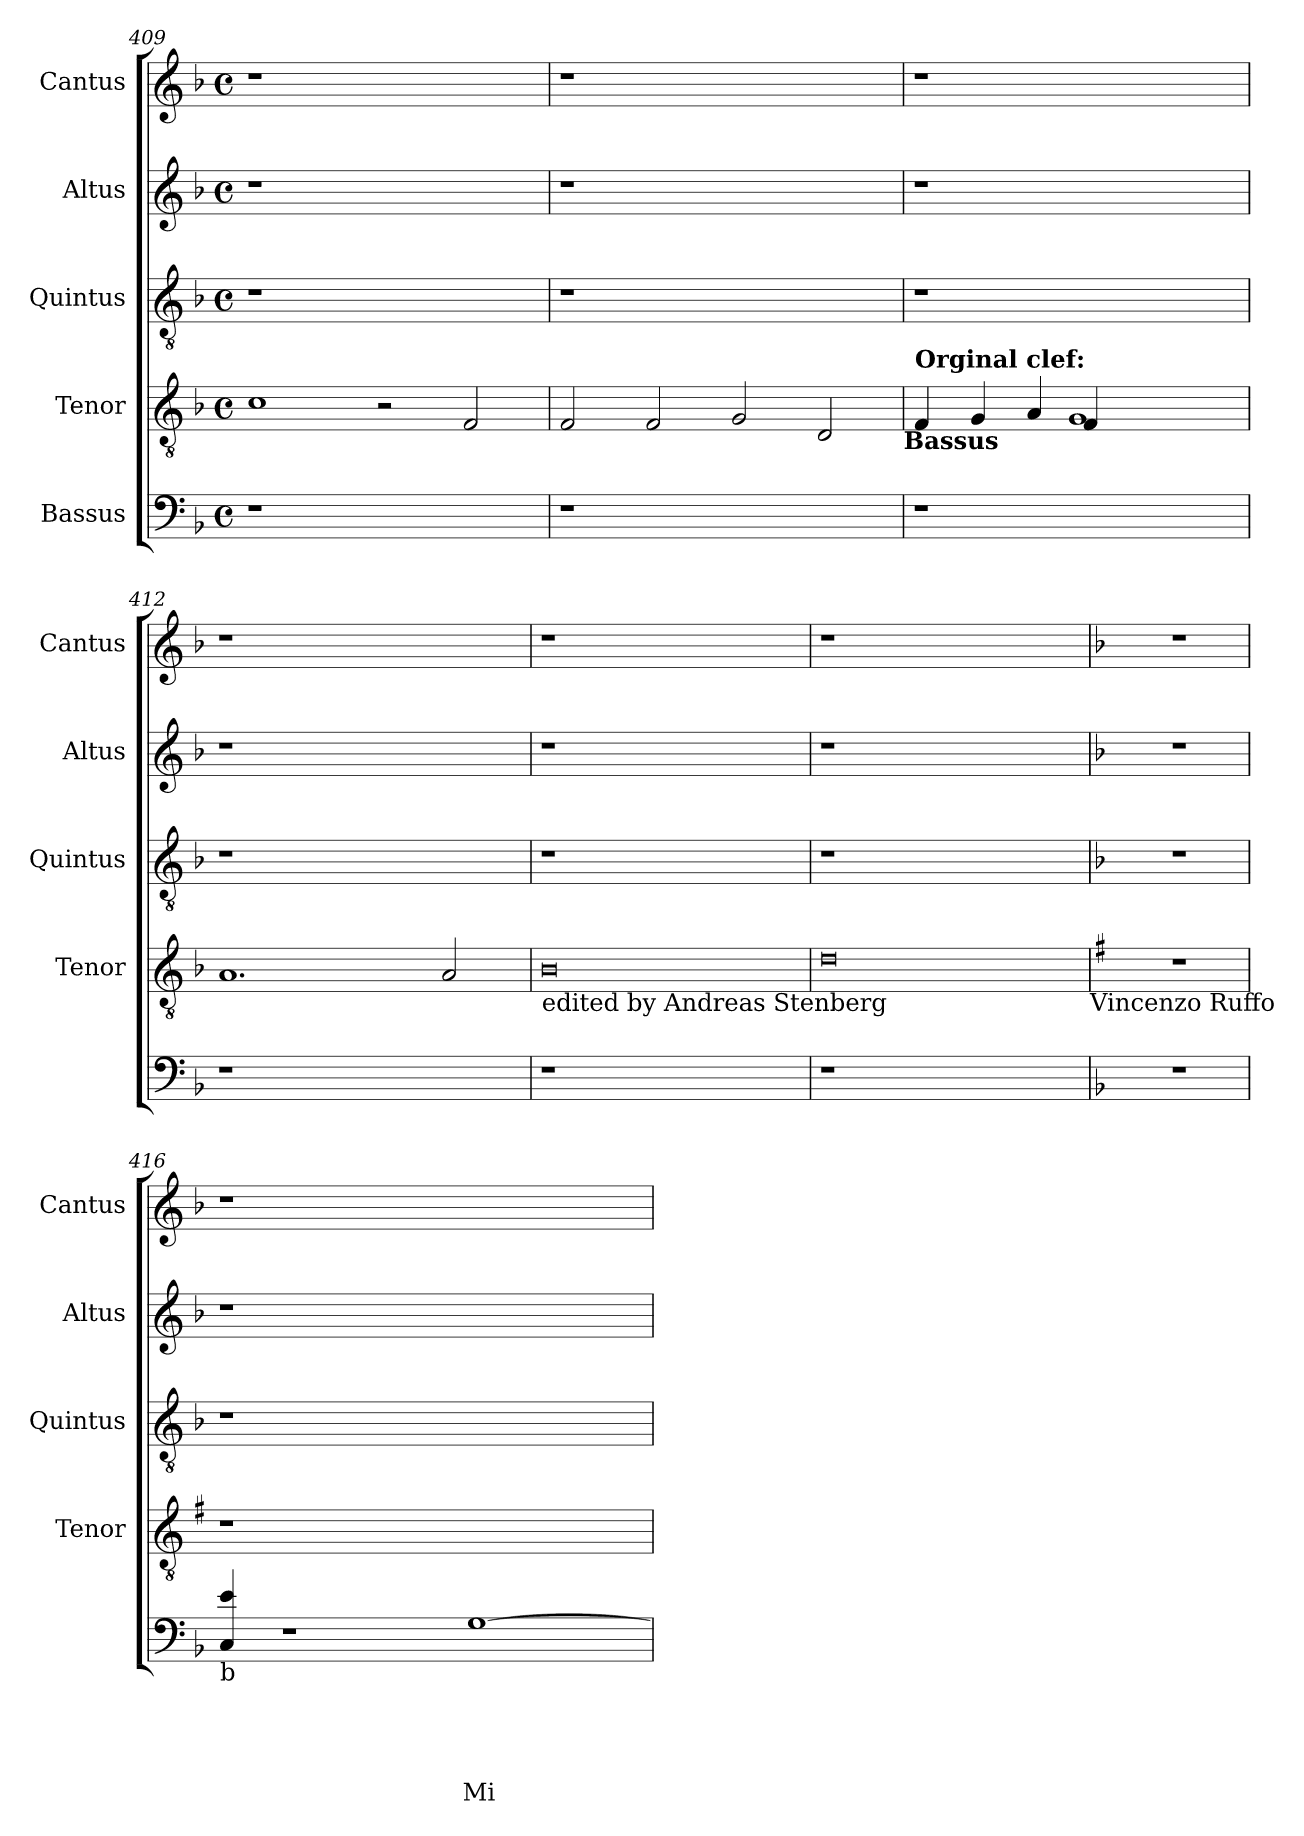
**kern	**text	**text	**text	**text	**text	**kern	**kern	**kern	**kern
*part5	*part5	*part5	*part5	*part5	*part5	*part4	*part3	*part2	*part1
*staff5	*staff5	*staff5	*staff5	*staff5	*staff5	*staff4	*staff3	*staff2	*staff1
*I"Bassus	*	*	*	*	*	*I"Tenor	*I"Quintus	*I"Altus	*I"Cantus
*	*	*	*	*	*	*I'Tenor	*I'Quintus	*I'Altus	*I'Cantus
*clefF4	*	*	*	*	*	*clefGv2	*clefGv2	*clefG2	*clefG2
*k[b-]	*	*	*	*	*	*k[b-]	*k[b-]	*k[b-]	*k[b-]
*F:	*	*	*	*	*	*F:	*F:	*F:	*F:
*M4/4	*	*	*	*	*	*M4/4	*M4/4	*M4/4	*M4/4
*met(c)	*	*	*	*	*	*met(c)	*met(c)	*met(c)	*met(c)
=409	=409	=409	=409	=409	=409	=409	=409	=409	=409
1r	.	.	.	.	.	1c	1r	1r	1r
1ryy	.	.	.	.	.	2r	1ryy	1ryy	1ryy
.	.	.	.	.	.	2F/	.	.	.
=410	=410	=410	=410	=410	=410	=410	=410	=410	=410
1r	.	.	.	.	.	2F/	1r	1r	1r
.	.	.	.	.	.	2F/	.	.	.
1ryy	.	.	.	.	.	2G/	1ryy	1ryy	1ryy
.	.	.	.	.	.	2D/	.	.	.
!	!	!	!	!	!	!LO:TX:b:B:t=Bassus	!	!	!
=411	=411	=411	=411	=411	=411	=411	=411	=411	=411
*	*	*	*	*	*	*^	*	*	*
!	!	!	!	!	!	!LO:TX:a:B:t=Orginal clef&colon;	!	!	!	!
1r	.	.	.	.	.	4F/	2.ryy	1r	1r	1r
.	.	.	.	.	.	4G/	.	.	.	.
.	.	.	.	.	.	4A/	.	.	.	.
.	.	.	.	.	.	4F/	1G	.	.	.
2.ryy	.	.	.	.	.	2.ryy	.	2.ryy	2.ryy	2.ryy
*	*	*	*	*	*	*v	*v	*	*	*
=412	=412	=412	=412	=412	=412	=412	=412	=412	=412
1r	.	.	.	.	.	1.A	1r	1r	1r
1ryy	.	.	.	.	.	.	1ryy	1ryy	1ryy
.	.	.	.	.	.	2A/	.	.	.
=413	=413	=413	=413	=413	=413	=413	=413	=413	=413
!	!	!	!	!	!	!LO:TX:b:t=edited by Andreas Stenberg	!	!	!
1r	.	.	.	.	.	0B-	1r	1r	1r
1ryy	.	.	.	.	.	.	1ryy	1ryy	1ryy
=414	=414	=414	=414	=414	=414	=414	=414	=414	=414
1r	.	.	.	.	.	0d	1r	1r	1r
1ryy	.	.	.	.	.	.	1ryy	1ryy	1ryy
!	!	!	!	!	!	!LO:TX:b:t=Vincenzo Ruffo	!	!	!
=415	=415	=415	=415	=415	=415	=415	=415	=415	=415
*	*	*	*	*	*	*k[f#]	*	*	*
*	*	*	*	*	*	*G:	*	*	*
1r	.	.	.	.	.	1r	1r	1r	1r
!!LO:LB:g=z
=416	=416	=416	=416	=416	=416	=416	=416	=416	=416
!LO:TX:b:t=b	!	!	!	!	!	!	!	!	!
4C/ 4e/	.	.	.	.	.	1r	1r	1r	1r
1r	.	.	.	.	.	.	.	.	.
.	.	.	.	.	.	1ryy	1ryy	1ryy	1ryy
!	!	!	!	!	!LO:LY:b	!	!	!	!
[>1G	.	.	.	.	Mi	.	.	.	.
.	.	.	.	.	.	4ryy	4ryy	4ryy	4ryy
=	=	=	=	=	=	=	=	=	=
*-	*-	*-	*-	*-	*-	*-	*-	*-	*-
